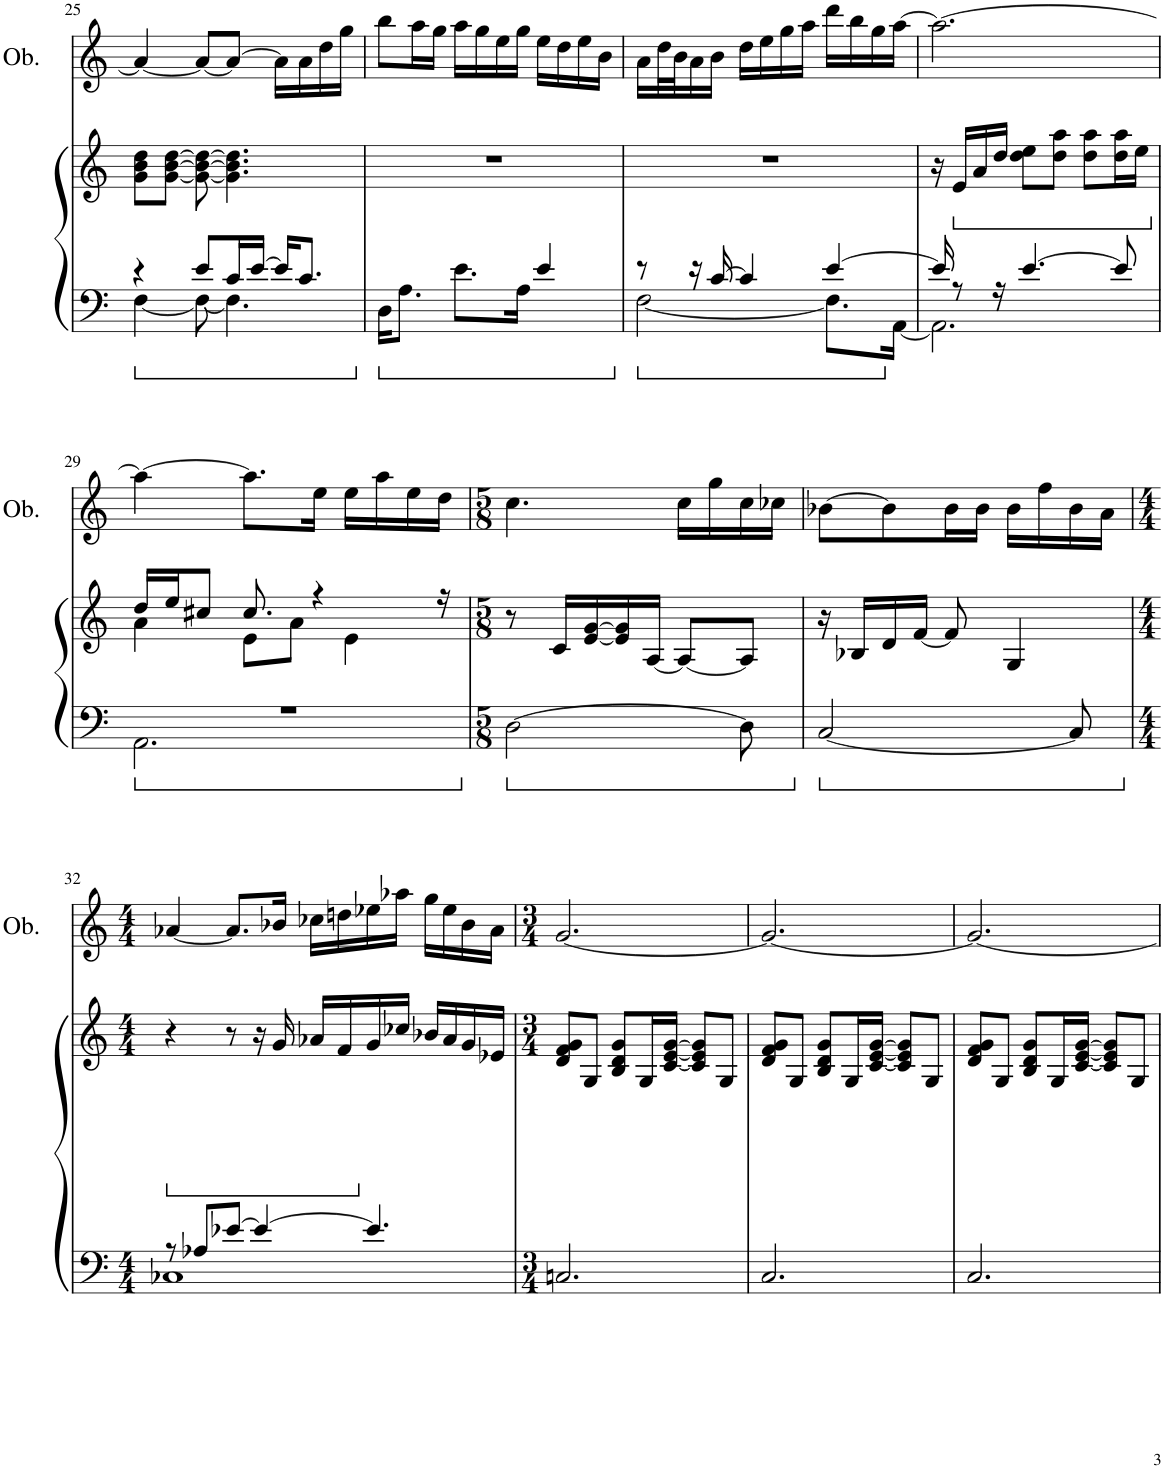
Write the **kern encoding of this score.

**kern	**kern	**kern
*part2	*part2	*part1
*staff3	*staff2	*staff1
*I"Piano	*	*I"Oboe
*I'Pno	*	*I'Ob.
!!LO:PB:g=z
*clefF4	*clefG2	*clefG2
*k[]	*k[]	*k[]
*M3/4	*M3/4	*M3/4
=25	=25	=25
*^	*	*
4r	[4F\	8g\ 8b\ 8dd\L	4a/_
.	.	[8g\ [8b\ [8dd\J	.
8e/L	8F\_	8g\_ 8b\_ 8dd\_	8a/L_
16c/L	4.F\]	4.g\] 4.b\] 4.dd\]	8a/J_
[16e/JJ	.	.	.
16e/KL]	.	.	16a\LL]
8.c/J	.	.	16a\
.	.	.	16dd\
.	.	.	16gg\JJ
*v	*v	*	*
=26	=26	=26
16D\KL	2.r	8bb\L
8.A\J	.	.
.	.	16aa\L
.	.	16gg\JJ
8.e\L	.	16aa\LL
.	.	16gg\
.	.	16ee\
16A\Jk	.	16gg\JJ
4e/	.	16ee\LL
.	.	16dd\
.	.	16ee\
.	.	16b\JJ
=27	=27	=27
*^	*	*
8r	[2F\	2.r	16a\LL
.	.	.	32dd\L
.	.	.	32b\J
16r	.	.	16a\
[16c/	.	.	16b\JJ
4c/]	.	.	16dd\LL
.	.	.	16ee\
.	.	.	16gg\
.	.	.	16aa\JJ
[4e/	8.F\L]	.	16ddd\LL
.	.	.	16bb\
.	.	.	16gg\
.	[16AA\Jk	.	[16aa\JJ
=28	=28	=28	=28
16e/]	2.AA\]	16r	2.aa\_
*	*	*ped	*
8r	.	16e/LL	.
.	.	16a/	.
16r	.	16dd/JJ	.
[4.e/	.	8dd\ 8ee\L	.
.	.	8dd\ 8aa\J	.
.	.	8dd\ 8aa\L	.
8e/]	.	16dd\ 16aa\L	.
.	.	16ee\JJ	.
!!LO:LB:g=z
=29	=29	=29	=29
*	*	*Xped	*
*	*	*^	*
2.r	2.AA\	16dd/LL	4a\	4aa\_
.	.	16ee/J	.	.
.	.	8cc#X/J	.	.
.	.	8.cc#/	8e\L	8.aa\L]
.	.	.	8a\J	.
.	.	4r	.	16ee\Jk
.	.	.	4e\	16ee\LL
.	.	.	.	16aa\
.	.	.	.	16ee\
.	.	16r	.	16dd\JJ
*v	*v	*	*	*
*	*v	*v	*
=30	=30	=30
*M5/8	*M5/8	*M5/8
[2D\	8r	4.cc\
.	16c/LL	.
.	[16e/ [16g/	.
.	16e/] 16g/]	.
.	[16A/JJ	.
.	8A/L_	16cc\LL
.	.	16gg\
8D\]	8A/J]	16cc\
.	.	16cc-X\JJ
=31	=31	=31
[2C/	16r	[8b-X\L
.	16B-X/LL	.
.	16d/	8b-\]
.	[16f/JJ	.
.	8f/]	16b-\L
.	.	16b-\JJ
.	4G/	16b-\LL
.	.	16ff\
8C/]	.	16b-\
.	.	16a\JJ
!!LO:LB:g=z
=32	=32	=32
*M4/4	*M4/4	*M4/4
*^	*	*
*	*	*ped	*
8r	1C-X	4r	[4a-X/
8A-X/L	.	.	.
[8e-X/J	.	8r	8.a-/L]
4e-/_	.	16r	.
.	.	16g/	16b-X/Jk
.	.	16a-X/LL	16cc-X\LL
.	.	16f/	16ddn\
*	*	*Xped	*
4.e-/]	.	16g/	16ee-X\
.	.	16cc-X/JJ	16aa-X\JJ
.	.	16b-X/LL	16gg\LL
.	.	16a-/	16ee-\
.	.	16g/	16b-\
.	.	16e-X/JJ	16a-\JJ
*v	*v	*	*
=33	=33	=33
*M3/4	*M3/4	*M3/4
2.Cn/	8d/ 8f/ 8g/L	[2.g/
.	8G/J	.
.	8B/ 8d/ 8g/L	.
.	16G/L	.
.	[16c/ [16e/ [16g/JJ	.
.	8c/] 8e/] 8g/]L	.
.	8G/J	.
=34	=34	=34
2.C/	8d/ 8f/ 8g/L	2.g/_
.	8G/J	.
.	8B/ 8d/ 8g/L	.
.	16G/L	.
.	[16c/ [16e/ [16g/JJ	.
.	8c/] 8e/] 8g/]L	.
.	8G/J	.
=35	=35	=35
2.C/	8d/ 8f/ 8g/L	2.g/_
.	8G/J	.
.	8B/ 8d/ 8g/L	.
.	16G/L	.
.	[16c/ [16e/ [16g/JJ	.
.	8c/] 8e/] 8g/]L	.
.	8G/J	.
=	=	=
*-	*-	*-
